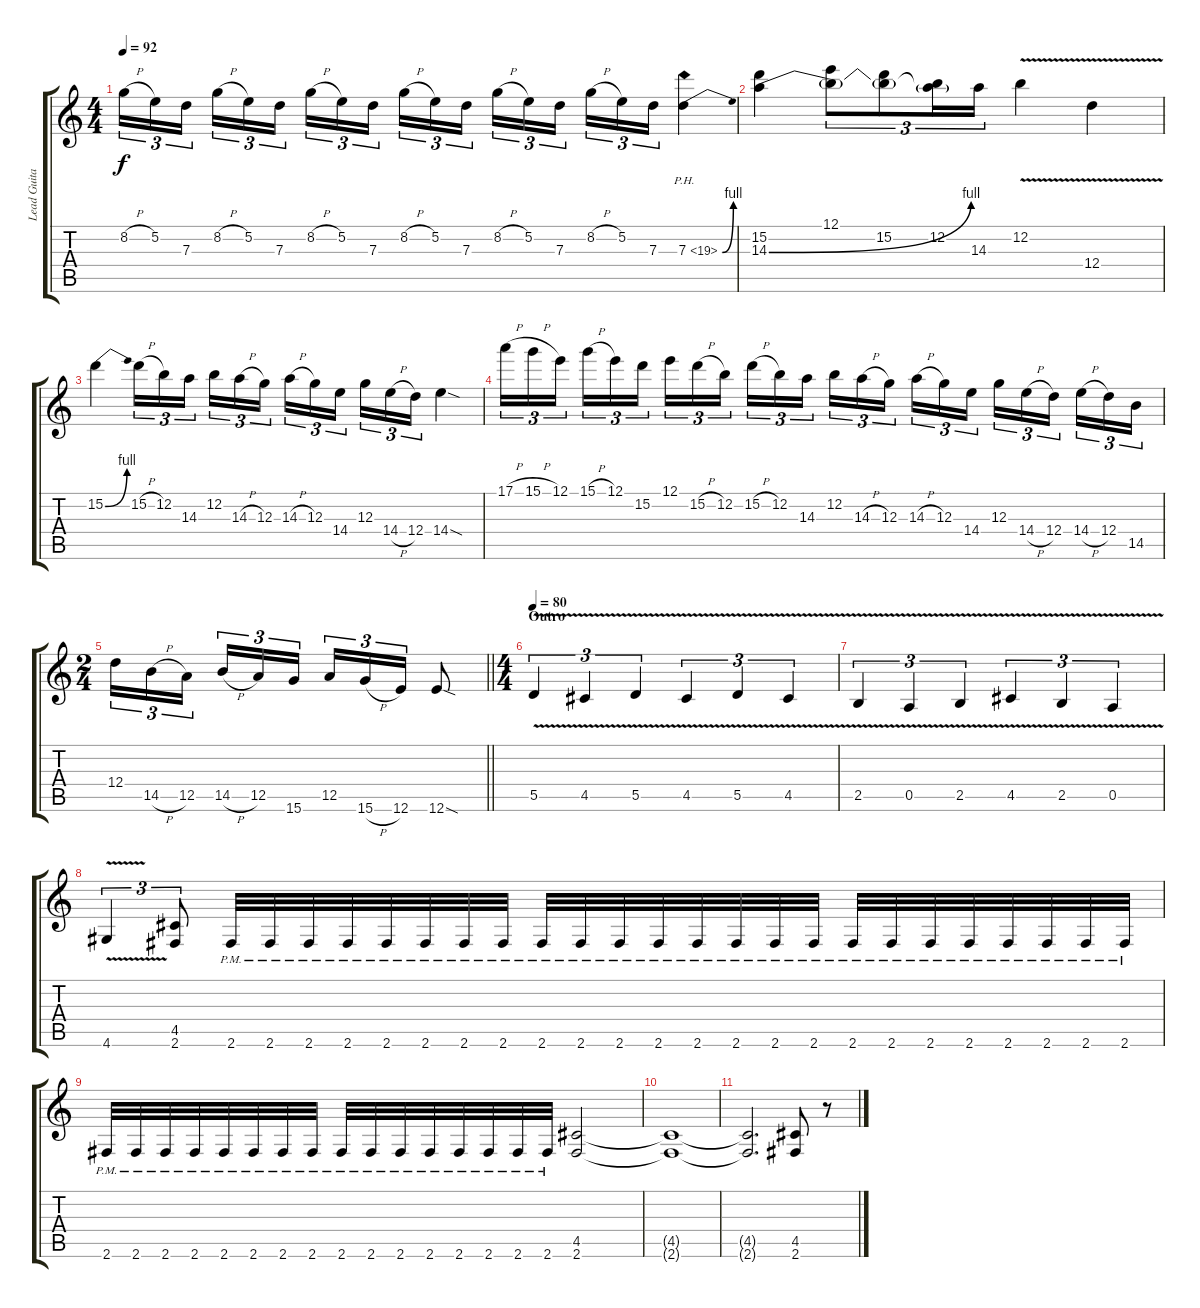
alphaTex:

\track ("Lead Guitar" "Lead Guita") {instrument distortionguitar}
\staff {score tabs}
\tuning (E4 B3 G3 D3 A2 E2) {hide}
\ts (4 4)
\tempo 92
\clef g2
\ks c
8.2{h}.16{tu (3 2) dy f} 5.2.16{tu (3 2)} 7.3.16{tu (3 2) beam splitsecondary} 8.2{h}.16{tu (3 2)} 5.2.16{tu (3 2)} 7.3.16{tu (3 2)} 8.2{h}.16{tu (3 2)} 5.2.16{tu (3 2)} 7.3.16{tu (3 2) beam splitsecondary} 8.2{h}.16{tu (3 2)} 5.2.16{tu (3 2)} 7.3.16{tu (3 2)} 8.2{h}.16{tu (3 2)} 5.2.16{tu (3 2)} 7.3.16{tu (3 2) beam splitsecondary} 8.2{h}.16{tu (3 2)} 5.2.16{tu (3 2)} 7.3.16{tu (3 2)} 7.3{be (bend 0 0 60 4) ph 12}.4 |
(15.2 14.3{be (bend 0 0 60 4)}).4 (12.1 14.3{t}).8{tu (3 2)} (15.2 14.3{t}).8{tu (3 2)} (12.2 14.3{t}).16{tu (3 2)} 14.3.16{tu (3 2)} 12.2{v}.4 12.4{v}.4 |
15.2{be (bend 0 0 60 4)}.4 15.2{h}.16{tu (3 2)} 12.2.16{tu (3 2)} 14.3.16{tu (3 2) beam splitsecondary} 12.2.16{tu (3 2)} 14.3{h}.16{tu (3 2)} 12.3.16{tu (3 2)} 14.3{h}.16{tu (3 2)} 12.3.16{tu (3 2)} 14.4.16{tu (3 2) beam splitsecondary} 12.3.16{tu (3 2)} 14.4{h}.16{tu (3 2)} 12.4.16{tu (3 2)} 14.4{sod}.4 |
17.1{h}.16{tu (3 2)} 15.1{h}.16{tu (3 2)} 12.1.16{tu (3 2) beam splitsecondary} 15.1{h}.16{tu (3 2)} 12.1.16{tu (3 2)} 15.2.16{tu (3 2)} 12.1.16{tu (3 2)} 15.2{h}.16{tu (3 2)} 12.2.16{tu (3 2) beam splitsecondary} 15.2{h}.16{tu (3 2)} 12.2.16{tu (3 2)} 14.3.16{tu (3 2)} 12.2.16{tu (3 2)} 14.3{h}.16{tu (3 2)} 12.3.16{tu (3 2) beam splitsecondary} 14.3{h}.16{tu (3 2)} 12.3.16{tu (3 2)} 14.4.16{tu (3 2)} 12.3.16{tu (3 2)} 14.4{h}.16{tu (3 2)} 12.4.16{tu (3 2) beam splitsecondary} 14.4{h}.16{tu (3 2)} 12.4.16{tu (3 2)} 14.5.16{tu (3 2)} |
\ts (2 4)
\barLineRight lightlight
12.4.16{tu (3 2)} 14.5{h}.16{tu (3 2)} 12.5.16{tu (3 2) beam splitsecondary} 14.5{h}.16{tu (3 2)} 12.5.16{tu (3 2)} 15.6.16{tu (3 2)} 12.5.16{tu (3 2)} 15.6{h}.16{tu (3 2)} 12.6.16{tu (3 2)} 12.6{sod}.8 |
\ts (4 4)
\section ("" "Outro")
\tempo 80
5.5{v}.4{tu (3 2)} 4.5{v}.4{tu (3 2)} 5.5{v}.4{tu (3 2)} 4.5{v}.4{tu (3 2)} 5.5{v}.4{tu (3 2)} 4.5{v}.4{tu (3 2)} |
2.5{v}.4{tu (3 2)} 0.5{v}.4{tu (3 2)} 2.5{v}.4{tu (3 2)} 4.5{v}.4{tu (3 2)} 2.5{v}.4{tu (3 2)} 0.5{v}.4{tu (3 2)} |
4.6{v}.4{tu (3 2)} (4.5 2.6).8{tu (3 2)} 2.6{pm}.32 2.6{pm}.32 2.6{pm}.32 2.6{pm}.32 2.6{pm}.32 2.6{pm}.32 2.6{pm}.32 2.6{pm}.32 2.6{pm}.32 2.6{pm}.32 2.6{pm}.32 2.6{pm}.32 2.6{pm}.32 2.6{pm}.32 2.6{pm}.32 2.6{pm}.32 2.6{pm}.32 2.6{pm}.32 2.6{pm}.32 2.6{pm}.32 2.6{pm}.32 2.6{pm}.32 2.6{pm}.32 2.6{pm}.32 |
2.6{pm}.32 2.6{pm}.32 2.6{pm}.32 2.6{pm}.32 2.6{pm}.32 2.6{pm}.32 2.6{pm}.32 2.6{pm}.32 2.6{pm}.32 2.6{pm}.32 2.6{pm}.32 2.6{pm}.32 2.6{pm}.32 2.6{pm}.32 2.6{pm}.32 2.6{pm}.32 (4.5 2.6).2 |
(4.5{t} 2.6{t}).1 |
(4.5{t} 2.6{t}).2{d} (4.5 2.6).8 r.8
